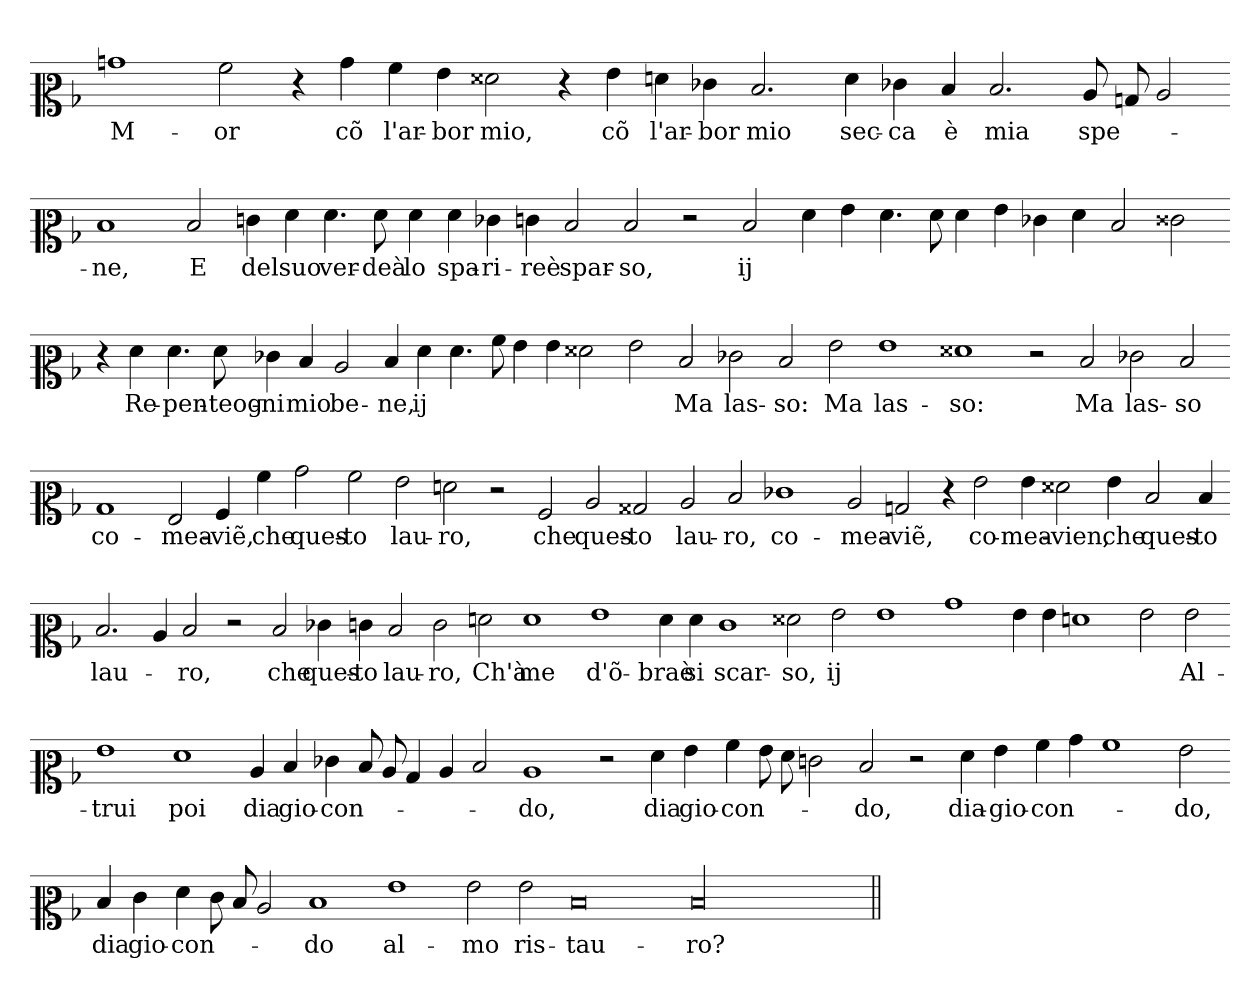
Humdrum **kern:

**kern	**text
*part1	*part1
*staff1	*staff1
*clefC2	*
*k[b-]	*
=	=
1b	M-
2a	or
4r	.
4b	cõ
4a	l'ar-
4g	bor
2f##X	mio,
4r	.
4g	cõ
4f	l'ar-
4e-X	bor
2.d	mio
4f	sec-
4e-X	ca
4d	è
2.d	mia
8c	spe-
8B	.
2c	.
=-	=-
1d	ne,
2d	E
4e	del
4f	suo
4.f	ver-
8f	deà
4f	lo
4f	spa-
4e-X	ri-
4e	reè
2d	spar-
2d	so,
2r	.
2d	ij
4f	.
4g	.
4.f	.
8f	.
4f	.
4g	.
4e-X	.
4f	.
2d	.
2e##X	.
=-	=-
4r	.
4f	Re-
4.f	pen-
8f	teog-
4e-X	ni
4d	mio
2c	be-
4d	ne,
4f	ij
4.f	.
8a	.
4g	.
4g	.
2f##X	.
2g	.
2d	Ma
2e-X	las-
2d	so:
2g	Ma
1g	las-
1f##X	so:
2r	.
2d	Ma
2e-X	las-
2d	so
=-	=-
1B	co-
2G	mea-
4A	viẽ,
4a	che
2b	ques-
2a	to
2g	lau-
2f	ro,
2r	.
2A	che
2c	ques-
2B##X	to
2c	lau-
2d	ro,
1e-X	co-
2c	mea-
2B	viẽ,
4r	.
2g	co-
4g	mea-
2f##X	vien,
4g	che
2d	ques-
4d	to
=-	=-
2.d	lau-
4c	.
2d	ro,
2r	.
2d	che
4e-X	ques-
4e	to
2d	lau-
2e	ro,
2f	Ch'à
1f	me
1g	d'õ-
4f	braè
4f	si
1e	scar-
2f##X	so,
2g	ij
1g	.
1b	.
4g	.
4g	.
1f	.
2g	.
2g	Al-
=-	=-
1g	trui
1f	poi
4c	dia
4d	gio-
4e-X	con-
8d	.
8c	.
4B	.
4c	.
2d	.
1c	do,
2r	.
4f	dia
4g	gio-
4a	con-
8g	.
8f	.
2e	.
2d	do,
2r	.
4f	dia-
4g	gio-
4a	con-
4b	.
1a	.
2g	do,
=-	=-
4d	dia
4e	gio-
4f	con-
8e	.
8d	.
2c	.
1d	do
1g	al-
2g	mo
2g	ris-
0d	tau-
00d/	ro?
=||	=||
*-	*-
